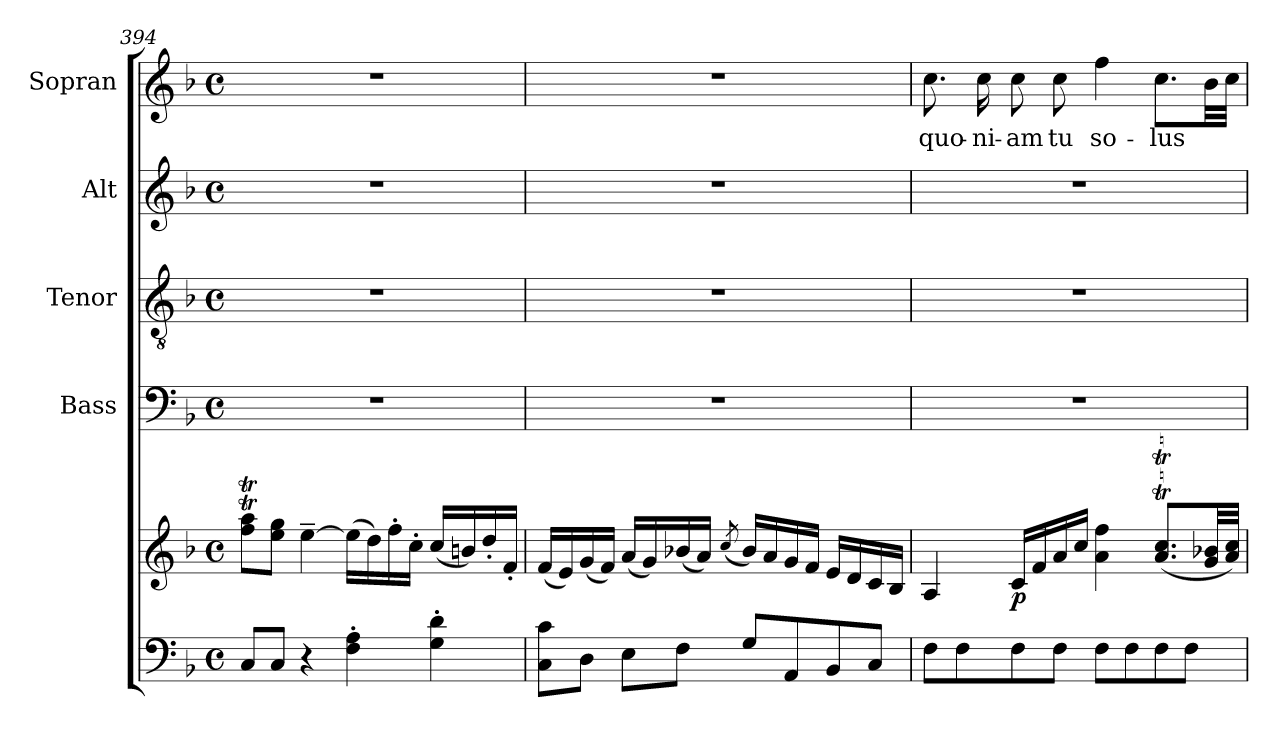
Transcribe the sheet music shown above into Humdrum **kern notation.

**kern	**kern	**dynam	**kern	**kern	**kern	**kern	**text
*part5	*part5	*part5	*part4	*part3	*part2	*part1	*part1
*staff6	*staff5	*staff5/6	*staff4	*staff3	*staff2	*staff1	*staff1
*	*	*	*I"Bass	*I"Tenor	*I"Alt	*I"Sopran	*
*	*	*	*I'B.	*I'T.	*I'A.	*I'S.	*
*clefF4	*clefG2	*	*clefF4	*clefGv2	*clefG2	*clefG2	*
*k[b-]	*k[b-]	*	*k[b-]	*k[b-]	*k[b-]	*k[b-]	*
*F:	*F:	*	*F:	*F:	*F:	*F:	*
*M4/4	*M4/4	*	*M4/4	*M4/4	*M4/4	*M4/4	*
*met(c)	*met(c)	*	*met(c)	*met(c)	*met(c)	*met(c)	*
=394	=394	=394	=394	=394	=394	=394	=394
8C/L	8ff\T 8aa\TL	.	1r	1r	1r	1r	.
8C/J	8ee\ 8gg\J	.	.	.	.	.	.
4r	[4ee~>\	.	.	.	.	.	.
4F\'> 4A\'>	(>16ee\LL]	.	.	.	.	.	.
.	16dd\)	.	.	.	.	.	.
.	16ff'>\	.	.	.	.	.	.
.	16cc'>\JJ	.	.	.	.	.	.
4G\'> 4d\'>	(<16cc/LL	.	.	.	.	.	.
.	16bn/)	.	.	.	.	.	.
.	16dd'</	.	.	.	.	.	.
.	16f'</JJ	.	.	.	.	.	.
=395	=395	=395	=395	=395	=395	=395	=395
8C\ 8c\L	(<16f/LL	.	1r	1r	1r	1r	.
.	16e/)	.	.	.	.	.	.
8D\J	(<16g/	.	.	.	.	.	.
.	16f/JJ)	.	.	.	.	.	.
8E\L	(<16a/LL	.	.	.	.	.	.
.	16g/)	.	.	.	.	.	.
8F\J	(<16b-X/	.	.	.	.	.	.
.	16a/JJ)	.	.	.	.	.	.
.	(<8qcc/	.	.	.	.	.	.
8G/L	16b-/LL)	.	.	.	.	.	.
.	16a/	.	.	.	.	.	.
8AA/	16g/	.	.	.	.	.	.
.	16f/JJ	.	.	.	.	.	.
8BB-/	16e/LL	.	.	.	.	.	.
.	16d/	.	.	.	.	.	.
8C/J	16c/	.	.	.	.	.	.
.	16B-/JJ	.	.	.	.	.	.
!!LO:LB:g=z
=396	=396	=396	=396	=396	=396	=396	=396
!	!	!	!	!	!	!	!LO:LY:b
8F\L	4A/	.	1r	1r	1r	8.cc\	quo-
8F\	.	.	.	.	.	.	.
!	!	!	!	!	!	!	!LO:LY:b
.	.	.	.	.	.	16cc\	-ni-
!	!	!LO:DY:b	!	!	!	!	!LO:LY:b
8F\	16c/LL	p	.	.	.	8cc\	-am
.	16f/	.	.	.	.	.	.
!	!	!	!	!	!	!	!LO:LY:b
8F\J	16a/	.	.	.	.	8cc\	tu
.	16cc/JJ	.	.	.	.	.	.
!	!	!	!	!	!	!	!LO:LY:b
8F\L	4a\ 4ff\	.	.	.	.	4ff\	so-
8F\	.	.	.	.	.	.	.
!	!	!	!	!	!	!	!LO:LY:b
8F\	(<8.a/T 8.cc/TL	.	.	.	.	8.cc\L	-lus
8F\J	.	.	.	.	.	.	.
.	32g/ 32b-/LL	.	.	.	.	32b-\LL	.
.	32a/ 32cc/JJJ)	.	.	.	.	32cc\JJJ	.
=	=	=	=	=	=	=	=
*-	*-	*-	*-	*-	*-	*-	*-
